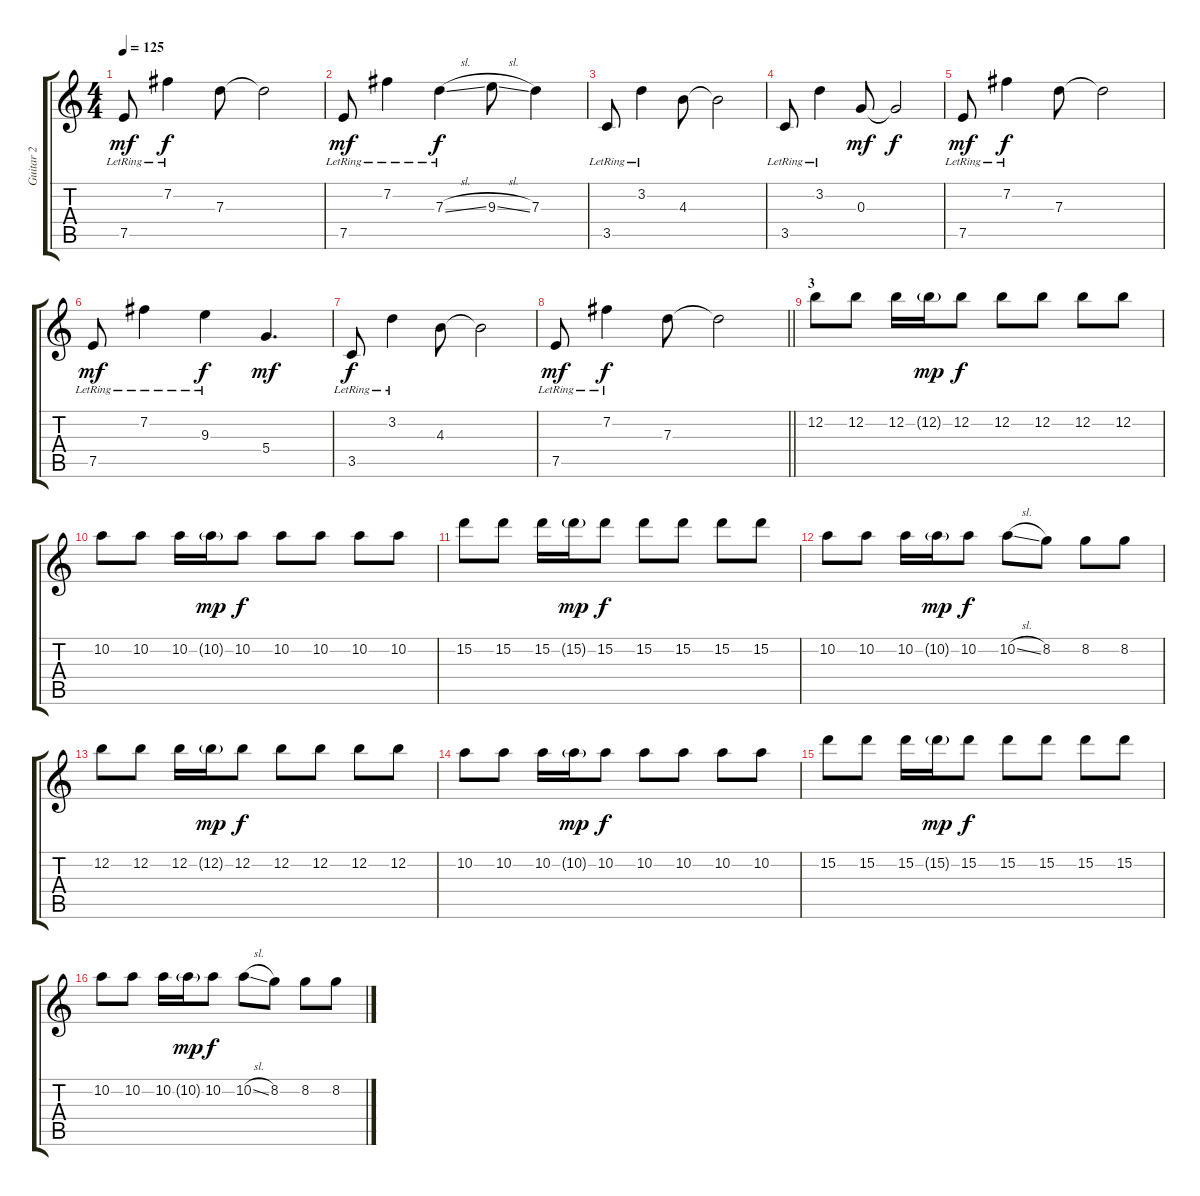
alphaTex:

\track ("Guitar 2" "Guitar 2") {instrument overdrivenguitar}
\staff {score tabs}
\tuning (D4 B3 G3 D3 A2 D2) {hide}
\ts (4 4)
\tempo 125
\clef g2
\ks c
7.5{lr}.8{dy mf} 7.2{lr}.4{dy f} 7.3.8 7.3{t}.2 |
7.5{lr}.8{dy mf} 7.2{lr}.4 7.3{sl lr}.4{dy f} 9.3{sl}.8 7.3.4 |
3.5{lr}.8 3.2{lr}.4 4.3.8 4.3{t}.2 |
3.5{lr}.8 3.2{lr}.4 0.3.8{dy mf} 0.3{t}.2{dy f} |
7.5{lr}.8{dy mf} 7.2{lr}.4{dy f} 7.3.8 7.3{t}.2 |
7.5{lr}.8{dy mf} 7.2{lr}.4 9.3{lr}.4{dy f} 5.4.4{d dy mf} |
3.5{lr}.8{dy f} 3.2{lr}.4 4.3.8 4.3{t}.2 |
\barLineRight lightlight
7.5{lr}.8{dy mf} 7.2{lr}.4{dy f} 7.3.8 7.3{t}.2 |
\section ("" "3")
12.2.8 12.2.8 12.2.16 12.2{g}.16{dy mp} 12.2.8{dy f} 12.2.8 12.2.8 12.2.8 12.2.8 |
10.2.8 10.2.8 10.2.16 10.2{g}.16{dy mp} 10.2.8{dy f} 10.2.8 10.2.8 10.2.8 10.2.8 |
15.2.8 15.2.8 15.2.16 15.2{g}.16{dy mp} 15.2.8{dy f} 15.2.8 15.2.8 15.2.8 15.2.8 |
10.2.8 10.2.8 10.2.16 10.2{g}.16{dy mp} 10.2.8{dy f} 10.2{sl}.8 8.2.8 8.2.8 8.2.8 |
12.2.8 12.2.8 12.2.16 12.2{g}.16{dy mp} 12.2.8{dy f} 12.2.8 12.2.8 12.2.8 12.2.8 |
10.2.8 10.2.8 10.2.16 10.2{g}.16{dy mp} 10.2.8{dy f} 10.2.8 10.2.8 10.2.8 10.2.8 |
15.2.8 15.2.8 15.2.16 15.2{g}.16{dy mp} 15.2.8{dy f} 15.2.8 15.2.8 15.2.8 15.2.8 |
10.2.8 10.2.8 10.2.16 10.2{g}.16{dy mp} 10.2.8{dy f} 10.2{sl}.8 8.2.8 8.2.8 8.2.8
